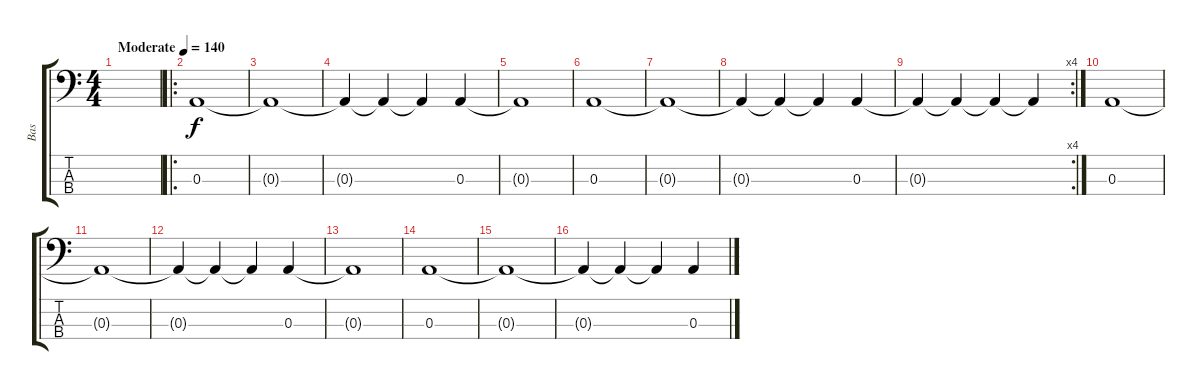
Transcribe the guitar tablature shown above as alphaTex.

\track ("Bas" "Bas") {instrument electricbassfinger}
\staff {score tabs}
\tuning (G2 D2 A1 E1) {hide}
\ts (4 4)
\tempo (140 "Moderate")
\clef f4
\ks c
|
\ro
0.3.1 |
0.3{t}.1 |
0.3{t}.4 0.3{t}.4 0.3{t}.4 0.3.4 |
0.3{t}.1 |
0.3.1 |
0.3{t}.1 |
0.3{t}.4 0.3{t}.4 0.3{t}.4 0.3.4 |
\rc 4
0.3{t}.4 0.3{t}.4 0.3{t}.4 0.3{t}.4 |
0.3.1 |
0.3{t}.1 |
0.3{t}.4 0.3{t}.4 0.3{t}.4 0.3.4 |
0.3{t}.1 |
0.3.1 |
0.3{t}.1 |
0.3{t}.4 0.3{t}.4 0.3{t}.4 0.3.4
